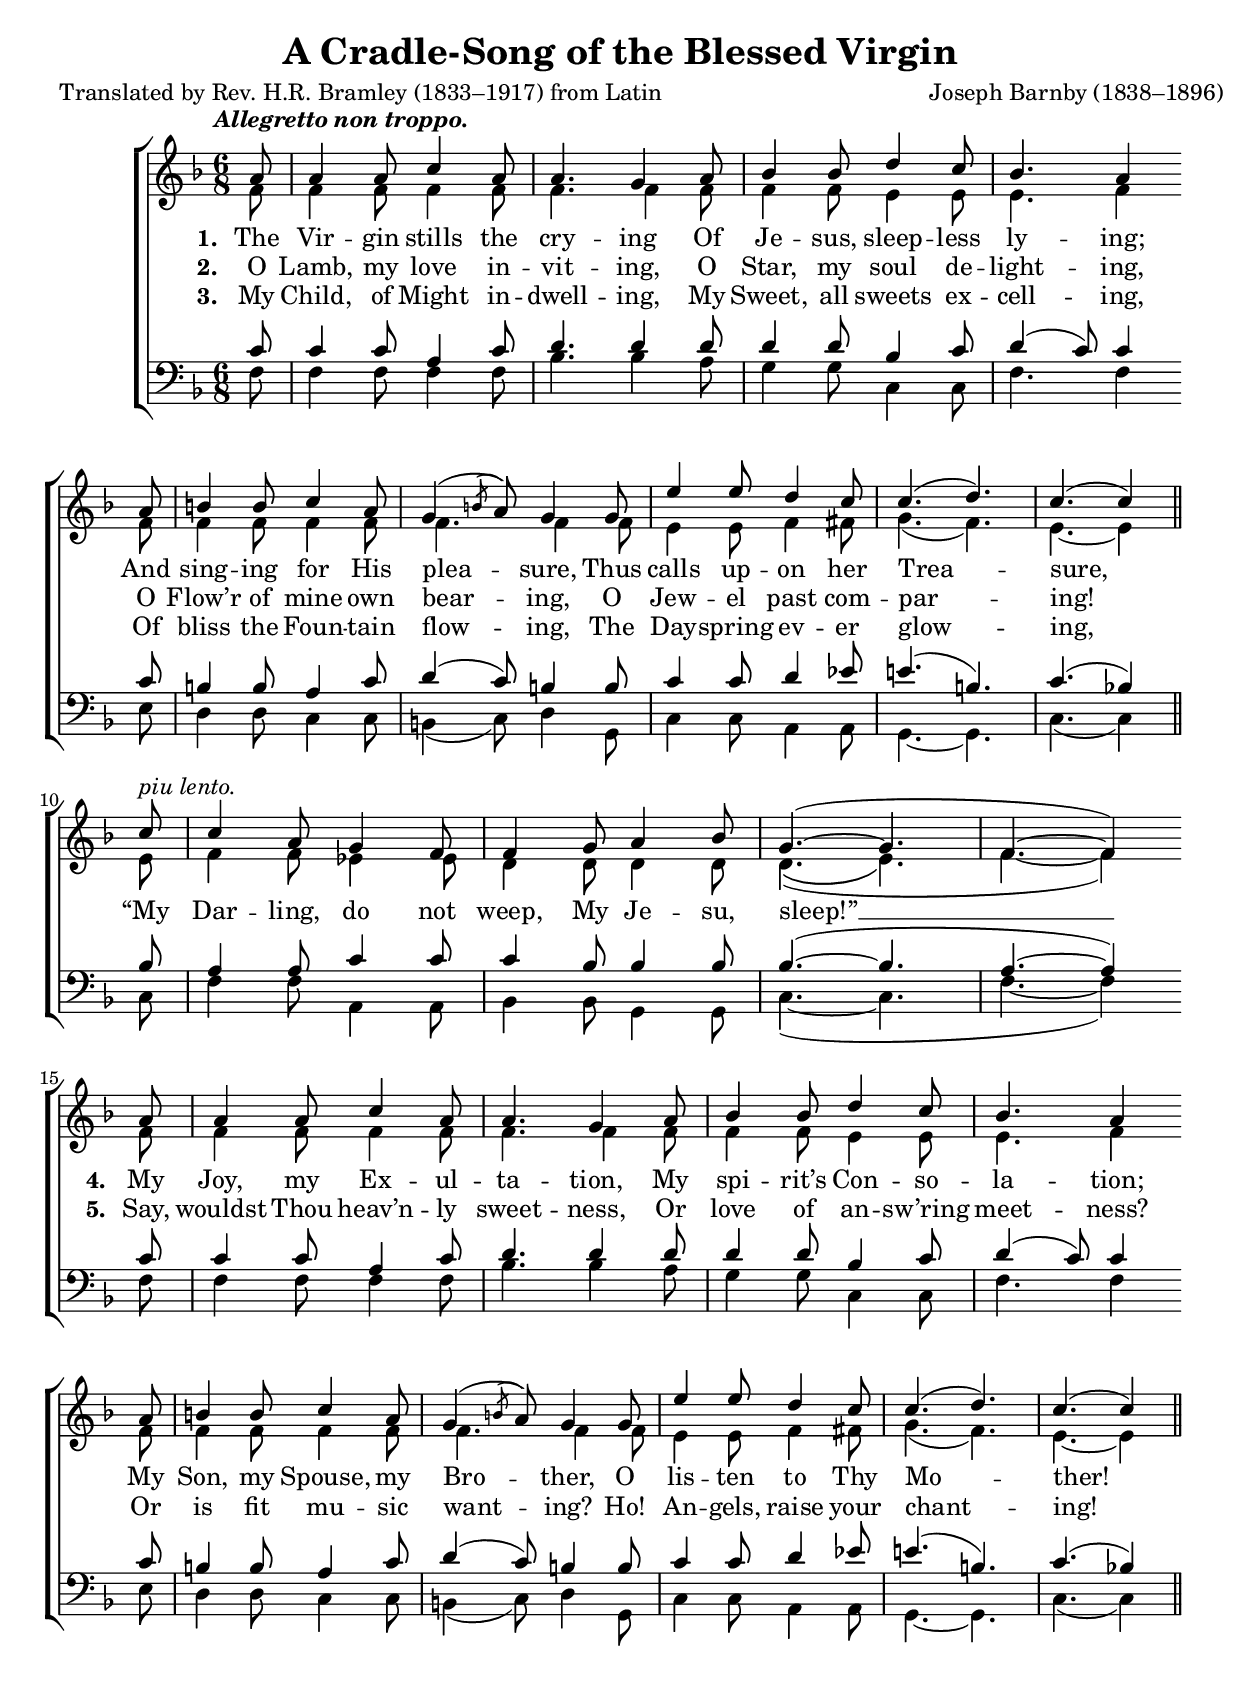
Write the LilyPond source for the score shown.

\version "2.14.2"
\include "util.ly"
\header {
  title = "A Cradle-Song of the Blessed Virgin"
  poet = "Translated by Rev. H.R. Bramley (1833–1917) from Latin"
  composer = "Joseph Barnby (1838–1896)"
  %tagline = \markup { "from" \italic {Christmas Carols, New and Old}}
}

global = {
  \key f \major
  \time 6/8
  \autoBeamOff
  \tempo \markup\italic"Allegretto non troppo."
}

sopMusic = \relative c' {
  \partial 8 a'8 |
  a4 a8 c4 a8 |
  a4. g4 a8 |
  bes4 bes8 d4 c8 |
  
  bes4. a4 \bar""\break a8 |
  b4 b8 c4 a8 |
  g4( \acciaccatura b8 a8) g4 g8 |
  
  e'4 e8 d4 c8 |
  c4.( d) |
  \partial 8*5 c( c4) \bar "||" \break
  \partial 8 c8^\markup\italic"piu lento." |
  
  c4 a8 g4 f8 |
  f4 g8 a4 bes8 |
  g4.(~ g |
  \partial 8*5 f~ f4) \bar ":|" \break
  
  
  
  \partial 8 a8 |
  a4 a8 c4 a8 |
  a4. g4 a8 |
  bes4 bes8 d4 c8 |
  
  bes4. a4 \bar"" \break a8 |
  b4 b8 c4 a8 |
  g4( \acciaccatura b8 a8) g4 g8 |
  
  e'4 e8 d4 c8 |
  c4.( d) |
  \partial 8*5 c( c4) \bar "||" \break
}
sopWords = \lyricmode {
  
}

altoMusic = \relative c' {
  f8 |
  f4 f8 f4 f8 |
  f4. f4 f8 |
  f4 f8 e4 e8 |
  
  e4. f4 f8 |
  f4 f8 f4 f8 |
  f4. f4 f8 |
  
  e4 e8 f4 fis8 g4.( f) |
  e~ e4 e8 |
  
  f4 f8 ees4 ees8 |
  d4 d8 d4 d8 |
  d4.(\( e\) |
  f~ f4)
  
  
  
  f8 |
  f4 f8 f4 f8 |
  f4. f4 f8 |
  f4 f8 e4 e8 |
  
  e4. f4 f8 |
  f4 f8 f4 f8 |
  f4. f4 f8 |
  
  e4 e8 f4 fis8 g4.( f) |
  e~ e4
}
altoWords = \lyricmode {
  \dropLyricsIX
  \set stanza = #"1. "
  The Vir -- gin stills the cry -- ing
  Of Je -- sus, sleep -- less ly -- ing;
  And sing -- ing for His plea -- sure,
  Thus calls up -- on her Trea -- sure,
  “My Dar -- ling, do not weep, My Je -- su, sleep!” __
  
  
  
  \set stanza = #"4. "
  My Joy, my Ex -- ul -- ta -- tion,
  My spi -- rit’s Con -- so -- la -- tion;
  My Son, my Spouse, my Bro -- ther,
  O lis -- ten to Thy Mo -- ther!
}
altoWordsII = \lyricmode {
  \dropLyricsIX
%\markup\italic
  \set stanza = #"2. "
  O Lamb, my love in -- vit -- ing,
  O Star, my soul de -- light -- ing,
  O Flow’r of mine own bear -- ing,
  O Jew -- el past com -- par -- ing!
  
  \repeat unfold 10{\skip1}
  
  \set stanza = #"5. "
  Say, wouldst Thou heav’n -- ly sweet -- ness,
  Or love of an -- sw’ring meet -- ness?
  Or is fit mu -- sic want -- ing?
  Ho! An -- gels, raise your chant -- ing!
}
altoWordsIII = \lyricmode {
  \dropLyricsIX
  \set stanza = #"3. "
  My Child, of Might in -- dwell -- ing,
  My Sweet, all sweets ex -- cell -- ing,
  Of bliss the Foun -- tain flow -- ing,
  The Day -- spring ev -- er glow -- ing,
}
altoWordsIV = \lyricmode {
}
altoWordsV = \lyricmode {
}
altoWordsVI = \lyricmode {
  \set stanza = #"6. "
  \set ignoreMelismata = ##t
}
tenorMusic = \relative c' {
  c8 |
  c4 c8 a4 c8 |
  d4. d4 d8 |
  d4 d8 bes4 c8 |
  
  d4( c8) c4 c8 |
  b4 b8 a4 c8 |
  d4( c8) b4 b8 |
  
  c4 c8 d4 ees8 |
  e!4.( b) |
  c( bes!4) bes8 |
  
  a4 a8 c4 c8 |
  c4 bes8 bes4 bes8 |
  bes4.(~ bes |
  a~ a4) 
  
  
  
  c8 |
  c4 c8 a4 c8 |
  d4. d4 d8 |
  d4 d8 bes4 c8 |
  
  d4( c8) c4 c8 |
  b4 b8 a4 c8 |
  d4( c8) b4 b8 |
  
  c4 c8 d4 ees8 |
  e!4.( b) |
  c( bes!4) 
}
tenorWords = \lyricmode {

}

bassMusic = \relative c {
  f8 |
  f4 f8 f4 f8 |
  bes4. bes4 a8 |
  g4 g8 c,4 c8 |
  
  f4. f4 e8 |
  d4 d8 c4 c8 |
  b4( c8) d4 g,8 |
  
  c4 c8 a4 a8 |
  g4.~ g |
  c( c4) c8 |
  
  f4 f8 a,4 a8 |
  bes4 bes8 g4 g8 |
  c4.(~ c |
  f~ f4) 
  
  
  
  f8 |
  f4 f8 f4 f8 |
  bes4. bes4 a8 |
  g4 g8 c,4 c8 |
  
  f4. f4 e8 |
  d4 d8 c4 c8 |
  b4( c8) d4 g,8 |
  
  c4 c8 a4 a8 |
  g4.~ g |
  c( c4)
}
bassWords = \lyricmode {

}

pianoRH = \relative c' {
  
}
pianoLH = \relative c' {
  
}

\score {
  <<
   \new ChoirStaff <<
%    \new Lyrics = sopranos \with { \override VerticalAxisGroup #'nonstaff-relatedstaff-spacing = #'((basic-distance . 1)) }
    \new Staff = women <<
      \new Voice = "sopranos" { \voiceOne << \global \sopMusic >> }
      \new Voice = "altos" { \voiceTwo << \global \altoMusic >> }
    >>
    \new Lyrics \with { alignAboveContext = #"women" \override VerticalAxisGroup #'nonstaff-relatedstaff-spacing = #'((basic-distance . 1))} \lyricsto "sopranos" \sopWords
     \new Lyrics = "altosVI"  \with { alignBelowContext = #"women" \override VerticalAxisGroup #'nonstaff-relatedstaff-spacing = #'((basic-distance . 1))} \lyricsto "sopranos" \altoWordsVI
    \new Lyrics = "altosV"  \with { alignBelowContext = #"women" \override VerticalAxisGroup #'nonstaff-relatedstaff-spacing = #'((basic-distance . 1))} \lyricsto "sopranos" \altoWordsV
    \new Lyrics = "altosIV"  \with { alignBelowContext = #"women" \override VerticalAxisGroup #'nonstaff-relatedstaff-spacing = #'((basic-distance . 1))} \lyricsto "sopranos" \altoWordsIV
    \new Lyrics = "altosIII"  \with { alignBelowContext = #"women" \override VerticalAxisGroup #'nonstaff-relatedstaff-spacing = #'((basic-distance . 1))} \lyricsto "sopranos" \altoWordsIII
    \new Lyrics = "altosII"  \with { alignBelowContext = #"women" \override VerticalAxisGroup #'nonstaff-relatedstaff-spacing = #'((basic-distance . 1))} \lyricsto "sopranos" \altoWordsII
    \new Lyrics = "altos"  \with { alignBelowContext = #"women" \override VerticalAxisGroup #'nonstaff-relatedstaff-spacing = #'((padding . -0.5)) } \lyricsto "sopranos" \altoWords
   \new Staff = men <<
      \clef bass
      \new Voice = "tenors" { \voiceOne << \global \tenorMusic >> }
      \new Voice = "basses" { \voiceTwo << \global \bassMusic >> }
    >>
    \new Lyrics \with { alignAboveContext = #"men" \override VerticalAxisGroup #'nonstaff-relatedstaff-spacing = #'((basic-distance . 1)) } \lyricsto "tenors" \tenorWords
    \new Lyrics \with { alignBelowContext = #"men" \override VerticalAxisGroup #'nonstaff-relatedstaff-spacing = #'((basic-distance . 1)) } \lyricsto "basses" \bassWords
  >>
%    \new PianoStaff << \new Staff { \new Voice { \pianoRH } } \new Staff { \clef "bass" \pianoLH } >>
  >>
  \layout { }
  \midi {
    \tempo 4 = 90
    \set Staff.midiInstrument = "flute"
  
    \context {
      \Voice
      \remove "Dynamic_performer"
    }
  }
}
